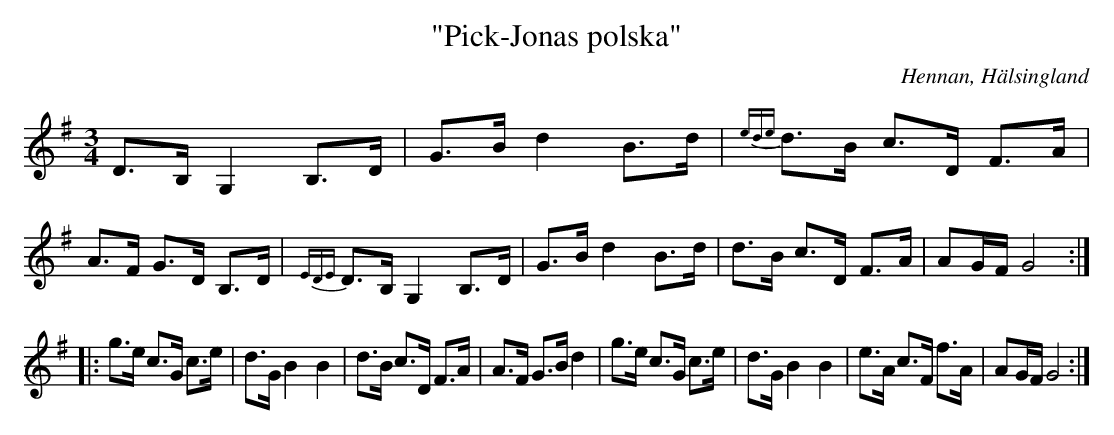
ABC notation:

X:1
T: "Pick-Jonas polska"
O: Hennan, Hälsingland
M: 3/4
L: 1/8
K: G
D>B, G,2 B,>D | G>B d2 B>d | {ede}d>B c>D F>A| A>F G>D B,>D|{EDE}D>B, G,2 B,>D|G>B d2 B>d | d>B c>D F>A| AG/F/ G4 :||:
g>e c>G c>e | d>G B2 B2 | d>B c>D F>A|A>F G>B d2|g>e c>G c>e | d>G B2 B2 | e>A c>F f>A|AG/F/ G4:|]
